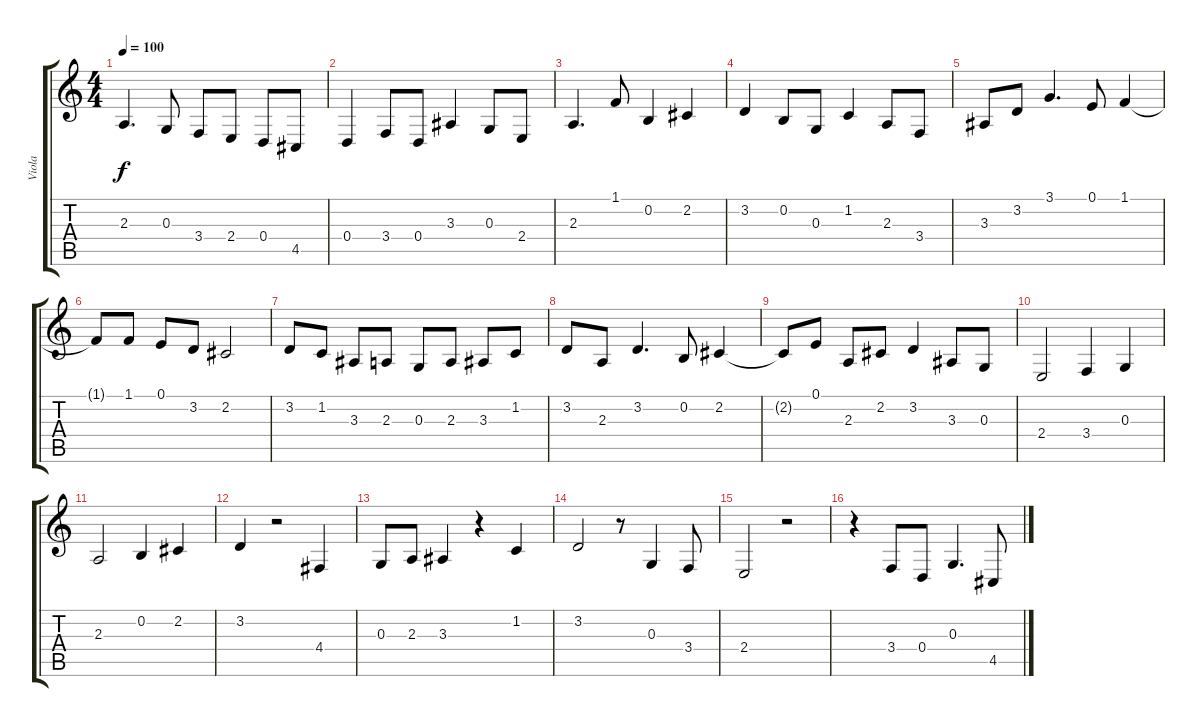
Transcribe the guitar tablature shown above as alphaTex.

\track ("Viola" "Viola") {instrument viola}
\staff {score tabs}
\tuning (E4 B3 G3 D3 A2 E2) {hide}
\ts (4 4)
\tempo 100
\clef g2
\ks c
2.3.4{d dy f} 0.3.8 3.4.8 2.4.8 0.4.8 4.5.8 |
0.4.4 3.4.8 0.4.8 3.3.4 0.3.8 2.4.8 |
2.3.4{d} 1.1.8 0.2.4 2.2.4 |
3.2.4 0.2.8 0.3.8 1.2.4 2.3.8 3.4.8 |
3.3.8 3.2.8 3.1.4{d} 0.1.8 1.1.4 |
1.1{t}.8 1.1.8 0.1.8 3.2.8 2.2.2 |
3.2.8 1.2.8 3.3.8 2.3.8 0.3.8 2.3.8 3.3.8 1.2.8 |
3.2.8 2.3.8 3.2.4{d} 0.2.8 2.2.4 |
2.2{t}.8 0.1.8 2.3.8 2.2.8 3.2.4 3.3.8 0.3.8 |
2.4.2 3.4.4 0.3.4 |
2.3.2 0.2.4 2.2.4 |
3.2.4 r.2 4.4.4 |
0.3.8 2.3.8 3.3.4 r.4 1.2.4 |
3.2.2 r.8 0.3.4 3.4.8 |
2.4.2 r.2 |
r.4 3.4.8 0.4.8 0.3.4{d} 4.5.8
